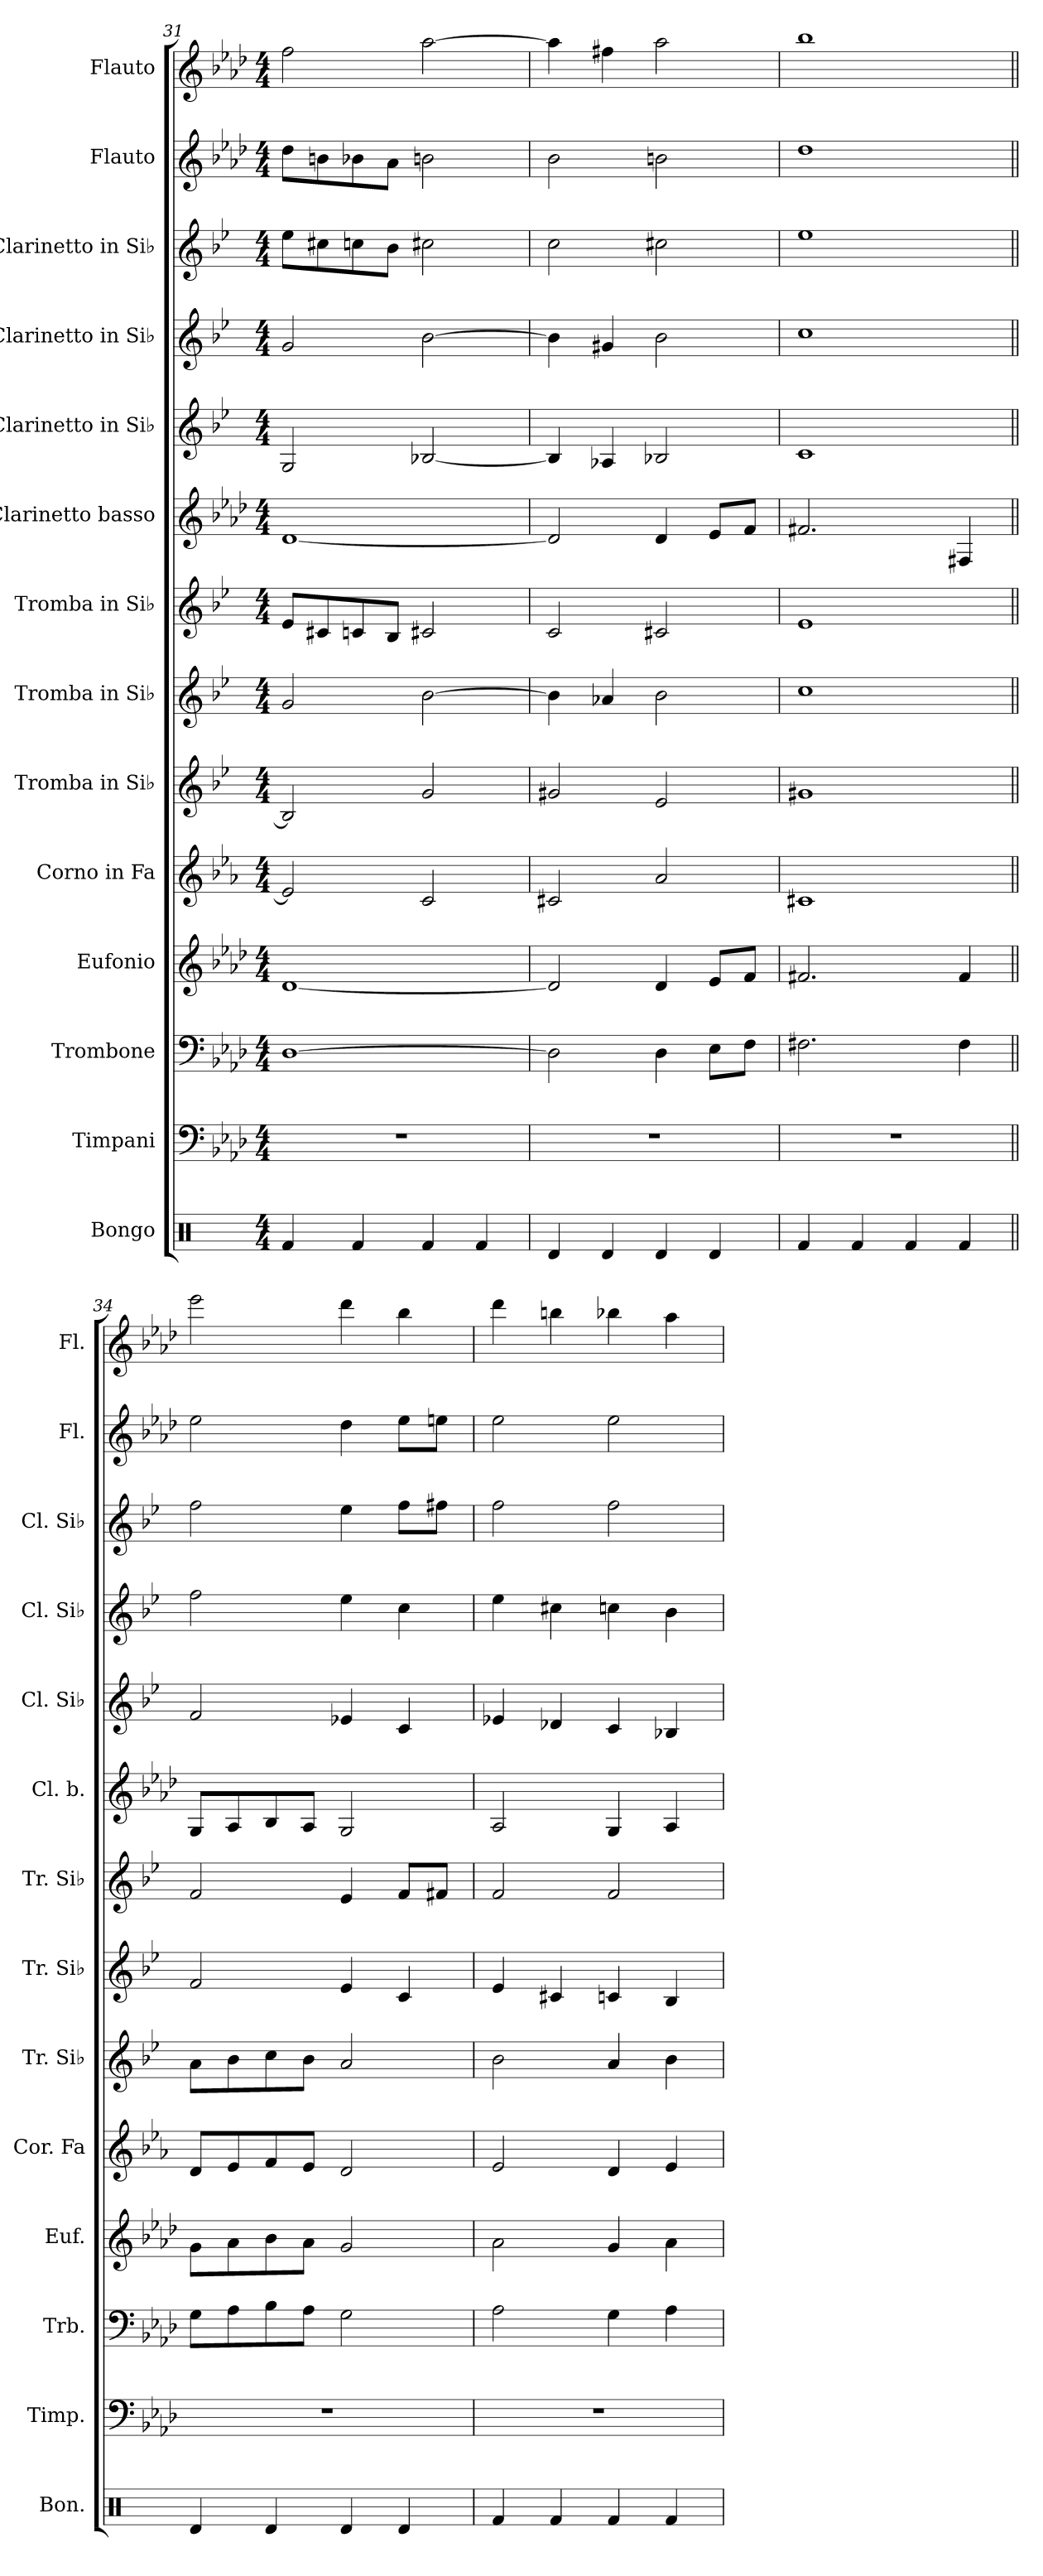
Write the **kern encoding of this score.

**kern	**kern	**kern	**kern	**kern	**kern	**kern	**kern	**kern	**kern	**kern	**kern	**kern	**kern
*part14	*part13	*part12	*part11	*part10	*part9	*part8	*part7	*part6	*part5	*part4	*part3	*part2	*part1
*staff14	*staff13	*staff12	*staff11	*staff10	*staff9	*staff8	*staff7	*staff6	*staff5	*staff4	*staff3	*staff2	*staff1
*I"Bongo	*I"Timpani	*I"Trombone	*I"Eufonio	*I"Corno in Fa	*I"Tromba in Si♭	*I"Tromba in Si♭	*I"Tromba in Si♭	*I"Clarinetto basso	*I"Clarinetto in Si♭	*I"Clarinetto in Si♭	*I"Clarinetto in Si♭	*I"Flauto	*I"Flauto
*I'Bon.	*I'Timp.	*I'Trb.	*I'Euf.	*I'Cor. Fa	*I'Tr. Si♭	*I'Tr. Si♭	*I'Tr. Si♭	*I'Cl. b.	*I'Cl. Si♭	*I'Cl. Si♭	*I'Cl. Si♭	*I'Fl.	*I'Fl.
*clefX	*clefF4	*clefF4	*clefG2	*clefG2	*clefG2	*clefG2	*clefG2	*clefG2	*clefG2	*clefG2	*clefG2	*clefG2	*clefG2
*	*	*	*ITrd8c14	*ITrd4c7	*ITrd1c2	*ITrd1c2	*ITrd1c2	*ITrd8c14	*ITrd1c2	*ITrd1c2	*ITrd1c2	*	*
*k[]	*k[b-e-a-d-]	*k[b-e-a-d-]	*k[b-e-a-d-]	*k[b-e-a-d-]	*k[b-e-a-d-]	*k[b-e-a-d-]	*k[b-e-a-d-]	*k[b-e-a-d-]	*k[b-e-a-d-]	*k[b-e-a-d-]	*k[b-e-a-d-]	*k[b-e-a-d-]	*k[b-e-a-d-]
*M4/4	*M4/4	*M4/4	*M4/4	*M4/4	*M4/4	*M4/4	*M4/4	*M4/4	*M4/4	*M4/4	*M4/4	*M4/4	*M4/4
=31	=31	=31	=31	=31	=31	=31	=31	=31	=31	=31	=31	=31	=31
4Rf/	1r	[1D-	[1D-	2A-/]	2A-/]	2f/	8d-/L	[1D-	2F/	2f/	8dd-\L	8dd-\L	2ff\
.	.	.	.	.	.	.	8Bn/	.	.	.	8bn\	8bn\	.
4Rf/	.	.	.	.	.	.	8B-X/	.	.	.	8b-X\	8b-X\	.
.	.	.	.	.	.	.	8A-/J	.	.	.	8a-\J	8a-\J	.
4Rf/	.	.	.	2F/	2f/	[2a-\	2Bn/	.	[2A-X/	[2a-\	2bn\	2bn\	[2aa-\
4Rf/	.	.	.	.	.	.	.	.	.	.	.	.	.
=32	=32	=32	=32	=32	=32	=32	=32	=32	=32	=32	=32	=32	=32
4Rd/	1r	2D-\]	2D-/]	2F#X/	2f#X/	4a-\]	2B-/	2D-/]	4A-/]	4a-\]	2b-\	2b-\	4aa-\]
4Rd/	.	.	.	.	.	4g-X/	.	.	4G-X/	4f#X/	.	.	4ff#X\
4Rd/	.	4D-\	4D-/	2d-/	2d-/	2a-\	2Bn/	4D-/	2A-X/	2a-\	2bn\	2bn\	2aa-\
4Rd/	.	8E-\L	8E-/L	.	.	.	.	8E-/L	.	.	.	.	.
.	.	8F\J	8F/J	.	.	.	.	8F/J	.	.	.	.	.
=33	=33	=33	=33	=33	=33	=33	=33	=33	=33	=33	=33	=33	=33
4Rf/	1r	2.F#X\	2.F#X/	1F#X	1f#X	1b-	1d-	2.F#X/	1B-	1b-	1dd-	1dd-	1bb-
4Rf/	.	.	.	.	.	.	.	.	.	.	.	.	.
4Rf/	.	.	.	.	.	.	.	.	.	.	.	.	.
4Rf/	.	4F#\	4F#/	.	.	.	.	4FF#X/	.	.	.	.	.
=34||	=34||	=34||	=34||	=34||	=34||	=34||	=34||	=34||	=34||	=34||	=34||	=34||	=34||
4Rd/	1r	8G\L	8G\L	8G/L	8g\L	2e-/	2e-/	8GG/L	2e-/	2ee-\	2ee-\	2ee-\	2eee-\
.	.	8A-\	8A-\	8A-/	8a-\	.	.	8AA-/	.	.	.	.	.
4Rd/	.	8B-\	8B-\	8B-/	8b-\	.	.	8BB-/	.	.	.	.	.
.	.	8A-\J	8A-\J	8A-/J	8a-\J	.	.	8AA-/J	.	.	.	.	.
4Rd/	.	2G\	2G/	2G/	2g/	4d-/	4d-/	2GG/	4d-X/	4dd-\	4dd-\	4dd-\	4ddd-\
4Rd/	.	.	.	.	.	4B-/	8e-/L	.	4B-/	4b-\	8ee-\L	8ee-\L	4bb-\
.	.	.	.	.	.	.	8en/J	.	.	.	8een\J	8een\J	.
=35	=35	=35	=35	=35	=35	=35	=35	=35	=35	=35	=35	=35	=35
4Rf/	1r	2A-\	2A-\	2A-/	2a-\	4d-/	2e-/	2AA-/	4d-X/	4dd-\	2ee-\	2ee-\	4ddd-\
4Rf/	.	.	.	.	.	4Bn/	.	.	4c-X/	4bn\	.	.	4bbn\
4Rf/	.	4G\	4G/	4G/	4g/	4B-X/	2e-/	4GG/	4B-/	4b-X\	2ee-\	2ee-\	4bb-X\
4Rf/	.	4A-\	4A-\	4A-/	4a-\	4A-/	.	4AA-/	4A-X/	4a-\	.	.	4aa-\
=	=	=	=	=	=	=	=	=	=	=	=	=	=
*-	*-	*-	*-	*-	*-	*-	*-	*-	*-	*-	*-	*-	*-
